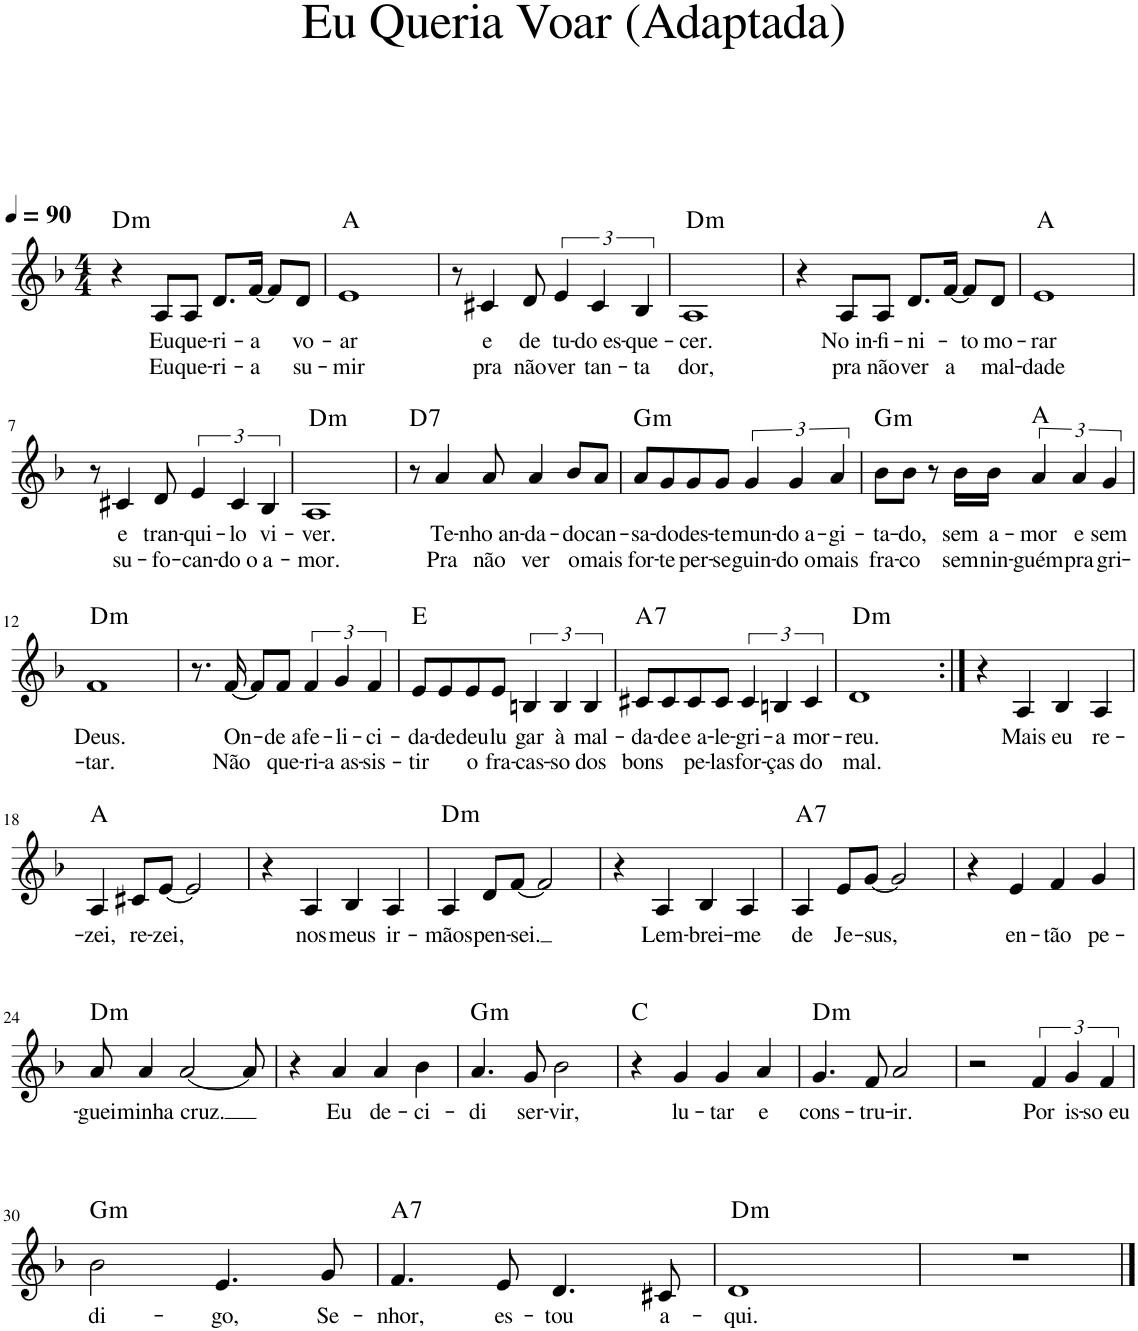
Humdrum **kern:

**kern	**text	**text	**harte
*part1	*part1	*part1	*part1
*staff1	*staff1	*staff1	*
*I"Voz	*	*	*
*I'Vo.	*	*	*
*clefG2	*	*	*
*k[b-]	*	*	*
*M4/4	*	*	*
*MM90	*	*	*
=1	=1	=1	=1
!	!	!	!LO:H:kt=m
4r	.	.	D:min
!	!LO:LY:b	!LO:LY:b	!
8A/L	Eu	Eu	.
!	!LO:LY:b	!LO:LY:b	!
8A/J	que-	que-	.
!	!LO:LY:b	!LO:LY:b	!
8.d/L	-ri-	-ri-	.
!	!LO:LY:b	!LO:LY:b	!
[16f/Jk	-a	-a	.
8f/L]	.	.	.
!	!LO:LY:b	!LO:LY:b	!
8d/J	vo-	su-	.
=2	=2	=2	=2
!	!LO:LY:b	!LO:LY:b	!
1e	-ar	-mir	A:maj
=3	=3	=3	=3
8r	.	.	.
!	!LO:LY:b	!LO:LY:b	!
4c#X/	e	pra	.
!	!LO:LY:b	!LO:LY:b	!
8d/	de	não	.
!	!LO:LY:b	!LO:LY:b	!
6e/	tu-	ver	.
!	!LO:LY:b	!LO:LY:b	!
6c#/	-do es-	tan-	.
!	!LO:LY:b	!LO:LY:b	!
6B-/	-que-	-ta	.
=4	=4	=4	=4
!	!LO:LY:b	!LO:LY:b	!LO:H:kt=m
1A	-cer.	dor,	D:min
=5	=5	=5	=5
4r	.	.	.
!	!LO:LY:b	!LO:LY:b	!
8A/L	No in-	pra	.
!	!LO:LY:b	!LO:LY:b	!
8A/J	-fi-	não	.
!	!LO:LY:b	!LO:LY:b	!
8.d/L	-ni-	ver	.
!	!	!LO:LY:b	!
[16f/Jk	.	a	.
!	!LO:LY:b	!	!
8f/L]	-to	.	.
!	!LO:LY:b	!LO:LY:b	!
8d/J	mo-	mal-	.
=6	=6	=6	=6
!	!LO:LY:b	!LO:LY:b	!
1e	-rar	-dade	A:maj
!!LO:LB:g=z
=7	=7	=7	=7
8r	.	.	.
!	!LO:LY:b	!LO:LY:b	!
4c#X/	e	su-	.
!	!LO:LY:b	!LO:LY:b	!
8d/	tran-	-fo-	.
!	!LO:LY:b	!LO:LY:b	!
6e/	-qui-	-can-	.
!	!LO:LY:b	!LO:LY:b	!
6c#/	-lo	-do o	.
!	!LO:LY:b	!LO:LY:b	!
6B-/	vi-	a-	.
=8	=8	=8	=8
!	!LO:LY:b	!LO:LY:b	!LO:H:kt=m
1A	-ver.	-mor.	D:min
=9	=9	=9	=9
!	!	!	!LO:H:kt=7
8r	.	.	D:7
!	!LO:LY:b	!LO:LY:b	!
4a/	Te-	Pra	.
!	!LO:LY:b	!LO:LY:b	!
8a/	-nho an-	não	.
!	!LO:LY:b	!LO:LY:b	!
4a/	-da-	ver	.
!	!LO:LY:b	!LO:LY:b	!
8b-/L	-do	o	.
!	!LO:LY:b	!LO:LY:b	!
8a/J	can-	mais	.
=10	=10	=10	=10
!	!LO:LY:b	!LO:LY:b	!LO:H:kt=m
8a/L	-sa-	for-	G:min
!	!LO:LY:b	!LO:LY:b	!
8g/	-do	-te	.
!	!LO:LY:b	!LO:LY:b	!
8g/	des-	per-	.
!	!LO:LY:b	!LO:LY:b	!
8g/J	-te	-se	.
!	!LO:LY:b	!LO:LY:b	!
6g/	mun-	-guin-	.
!	!LO:LY:b	!LO:LY:b	!
6g/	-do a-	-do o	.
!	!LO:LY:b	!LO:LY:b	!
6a/	-gi-	mais	.
=11	=11	=11	=11
!	!LO:LY:b	!LO:LY:b	!LO:H:kt=m
8b-\L	-ta-	fra-	G:min
!	!LO:LY:b	!LO:LY:b	!
8b-\J	-do,	-co	.
8r	.	.	.
!	!LO:LY:b	!LO:LY:b	!
16b-\LL	sem	sem	.
!	!LO:LY:b	!LO:LY:b	!
16b-\JJ	a-	nin-	.
!	!LO:LY:b	!LO:LY:b	!
6a/	-mor	-guém	A:maj
!	!LO:LY:b	!LO:LY:b	!
6a/	e	pra	.
!	!LO:LY:b	!LO:LY:b	!
6g/	sem	gri-	.
!!LO:LB:g=z
=12	=12	=12	=12
!	!LO:LY:b	!LO:LY:b	!LO:H:kt=m
1f	Deus.	-tar.	D:min
=13	=13	=13	=13
8.r	.	.	.
!	!LO:LY:b	!LO:LY:b	!
[16f/	On-	Não	.
8f/L]	.	.	.
!	!LO:LY:b	!LO:LY:b	!
8f/J	-de a	que-	.
!	!LO:LY:b	!LO:LY:b	!
6f/	fe-	-ri-	.
!	!LO:LY:b	!LO:LY:b	!
6g/	-li-	-a as-	.
!	!LO:LY:b	!LO:LY:b	!
6f/	-ci-	-sis-	.
=14	=14	=14	=14
!	!LO:LY:b	!LO:LY:b	!
8e/L	-da-	-tir	E:maj
!	!LO:LY:b	!	!
8e/	-de	.	.
!	!LO:LY:b	!LO:LY:b	!
8e/	deu	o	.
!	!LO:LY:b	!LO:LY:b	!
8e/J	lu	fra-	.
!	!LO:LY:b	!LO:LY:b	!
6Bn/	-gar	-cas-	.
!	!LO:LY:b	!LO:LY:b	!
6B/	à	-so	.
!	!LO:LY:b	!LO:LY:b	!
6B/	mal-	dos	.
=15	=15	=15	=15
!	!LO:LY:b	!LO:LY:b	!LO:H:kt=7
8c#X/L	-da-	bons	A:7
!	!LO:LY:b	!	!
8c#/	-de	.	.
!	!LO:LY:b	!LO:LY:b	!
8c#/	e a-	pe-	.
!	!LO:LY:b	!LO:LY:b	!
8c#/J	-le-	-las	.
!	!LO:LY:b	!LO:LY:b	!
6c#/	-gri-	for-	.
!	!LO:LY:b	!LO:LY:b	!
6Bn/	-a	-ças	.
!	!LO:LY:b	!LO:LY:b	!
6c#/	mor-	do	.
=16	=16	=16	=16
!	!LO:LY:b	!LO:LY:b	!LO:H:kt=m
1d	-reu.	mal.	D:min
=17:|!	=17:|!	=17:|!	=17:|!
4r	.	.	.
!	!LO:LY:b	!	!
4A/	Mais	.	.
!	!LO:LY:b	!	!
4B-/	eu	.	.
!	!LO:LY:b	!	!
4A/	re-	.	.
!!LO:LB:g=z
=18	=18	=18	=18
!	!LO:LY:b	!	!
4A/	-zei,	.	A:maj
!	!LO:LY:b	!	!
8c#X/L	re-	.	.
!	!LO:LY:b	!	!
[8e/J	-zei,	.	.
2e/]	.	.	.
=19	=19	=19	=19
4r	.	.	.
!	!LO:LY:b	!	!
4A/	nos	.	.
!	!LO:LY:b	!	!
4B-/	meus	.	.
!	!LO:LY:b	!	!
4A/	ir-	.	.
=20	=20	=20	=20
!	!LO:LY:b	!	!LO:H:kt=m
4A/	-mãos	.	D:min
!	!LO:LY:b	!	!
8d/L	pen-	.	.
!	!LO:LY:b	!	!
[8f/J	-sei.	.	.
2f/]	.	.	.
=21	=21	=21	=21
4r	.	.	.
!	!LO:LY:b	!	!
4A/	Lem-	.	.
!	!LO:LY:b	!	!
4B-/	-brei-	.	.
!	!LO:LY:b	!	!
4A/	-me	.	.
=22	=22	=22	=22
!	!LO:LY:b	!	!LO:H:kt=7
4A/	de	.	A:7
!	!LO:LY:b	!	!
8e/L	Je-	.	.
!	!LO:LY:b	!	!
[8g/J	-sus,	.	.
2g/]	.	.	.
=23	=23	=23	=23
4r	.	.	.
!	!LO:LY:b	!	!
4e/	en-	.	.
!	!LO:LY:b	!	!
4f/	-tão	.	.
!	!LO:LY:b	!	!
4g/	pe-	.	.
!!LO:LB:g=z
=24	=24	=24	=24
!	!LO:LY:b	!	!LO:H:kt=m
8a/	-guei	.	D:min
!	!LO:LY:b	!	!
4a/	minha	.	.
!	!LO:LY:b	!	!
[2a/	cruz.	.	.
8a/]	.	.	.
=25	=25	=25	=25
4r	.	.	.
!	!LO:LY:b	!	!
4a/	Eu	.	.
!	!LO:LY:b	!	!
4a/	de-	.	.
!	!LO:LY:b	!	!
4b-\	-ci-	.	.
=26	=26	=26	=26
!	!LO:LY:b	!	!LO:H:kt=m
4.a/	-di	.	G:min
!	!LO:LY:b	!	!
8g/	ser-	.	.
!	!LO:LY:b	!	!
2b-\	-vir,	.	.
=27	=27	=27	=27
4r	.	.	C:maj
!	!LO:LY:b	!	!
4g/	lu-	.	.
!	!LO:LY:b	!	!
4g/	-tar	.	.
!	!LO:LY:b	!	!
4a/	e	.	.
=28	=28	=28	=28
!	!LO:LY:b	!	!LO:H:kt=m
4.g/	cons-	.	D:min
!	!LO:LY:b	!	!
8f/	-tru-	.	.
!	!LO:LY:b	!	!
2a/	-ir.	.	.
=29	=29	=29	=29
2r	.	.	.
!	!LO:LY:b	!	!
6f/	Por	.	.
!	!LO:LY:b	!	!
6g/	is-	.	.
!	!LO:LY:b	!	!
6f/	-so eu	.	.
!!LO:LB:g=z
=30	=30	=30	=30
!	!LO:LY:b	!	!LO:H:kt=m
2b-\	di-	.	G:min
!	!LO:LY:b	!	!
4.e/	-go,	.	.
!	!LO:LY:b	!	!
8g/	Se-	.	.
=31	=31	=31	=31
!	!LO:LY:b	!	!LO:H:kt=7
4.f/	-nhor,	.	A:7
!	!LO:LY:b	!	!
8e/	es-	.	.
!	!LO:LY:b	!	!
4.d/	-tou	.	.
!	!LO:LY:b	!	!
8c#X/	a-	.	.
=32	=32	=32	=32
!	!LO:LY:b	!	!LO:H:kt=m
1d	-qui.	.	D:min
=33	=33	=33	=33
1r	.	.	.
==	==	==	==
*-	*-	*-	*-
